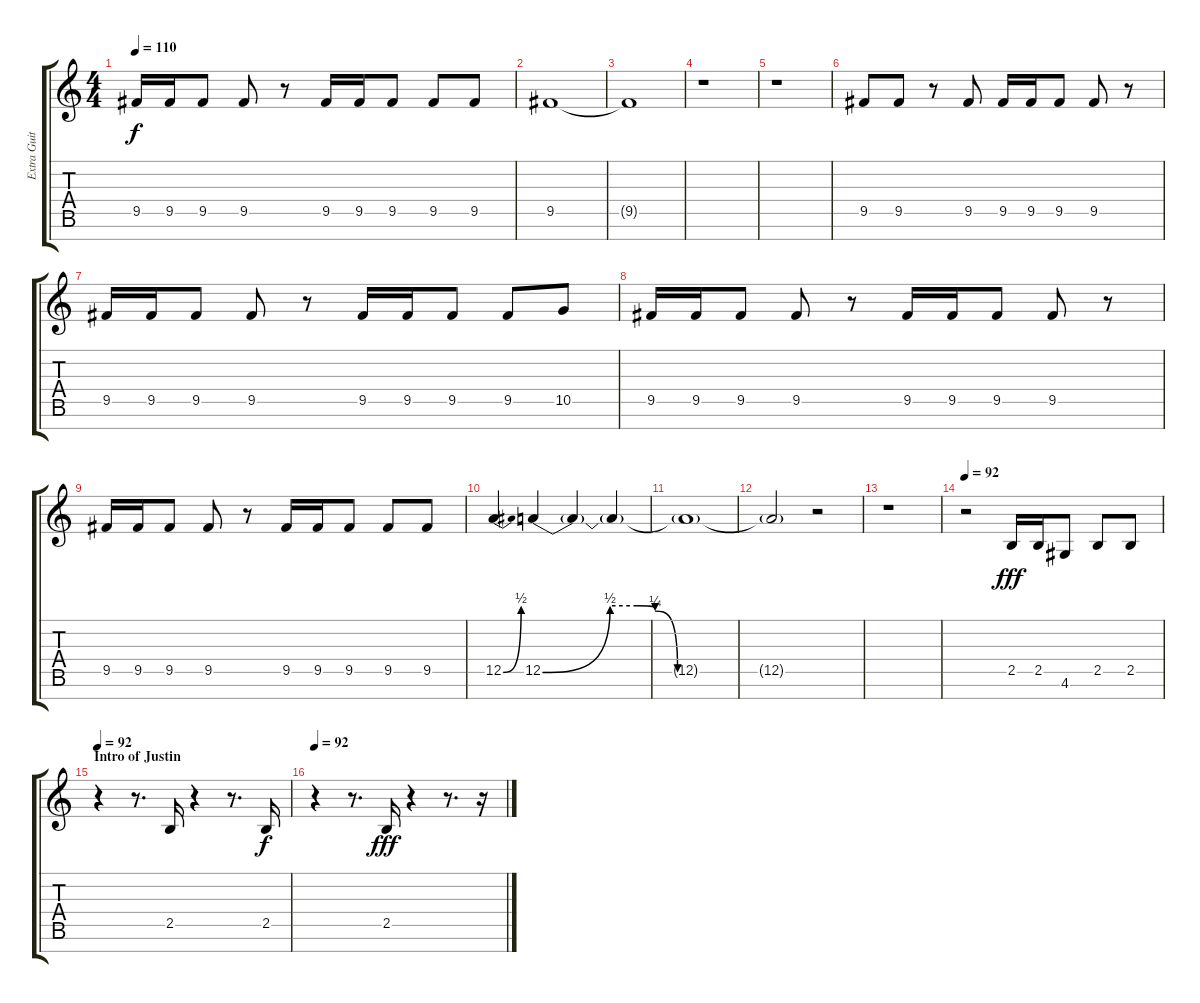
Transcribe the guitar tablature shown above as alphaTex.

\track ("Extra Guitar" "Extra Guit") {instrument distortionguitar}
\staff {score tabs}
\tuning (E4 B3 G3 D3 A2 E2 B1) {hide}
\ts (4 4)
\tempo 110
\clef g2
\ks c
9.5.16{dy f} 9.5.16 9.5.8 9.5.8 r.8 9.5.16 9.5.16 9.5.8 9.5.8 9.5.8 |
9.5.1 |
9.5{t}.1 |
r.1 |
r.1 |
9.5.8 9.5.8 r.8 9.5.8 9.5.16 9.5.16 9.5.8 9.5.8 r.8 |
9.5.16 9.5.16 9.5.8 9.5.8 r.8 9.5.16 9.5.16 9.5.8 9.5.8 10.5.8 |
9.5.16 9.5.16 9.5.8 9.5.8 r.8 9.5.16 9.5.16 9.5.8 9.5.8 r.8 |
9.5.16 9.5.16 9.5.8 9.5.8 r.8 9.5.16 9.5.16 9.5.8 9.5.8 9.5.8 |
12.5{be (bend 0 0 60 2)}.4 12.5{be (custom 0 0 15 2 21 2 25 1 30 0 35 0 45 0 60 0)}.4 12.5{t}.4 12.5{t}.4 |
12.5{t}.1 |
12.5{t}.2 r.2 |
r.1 |
\tempo 92
r.2{volume 16 instrument trumpet} 2.5.16{dy fff} 2.5.16 4.6.8 2.5.8 2.5.8 |
\section ("" "Intro of Justin")
\tempo 92
r.4 r.8{d} 2.5.16 r.4 r.8{d} 2.5.16{dy f} |
\tempo 92
r.4 r.8{d} 2.5.16{dy fff} r.4 r.8{d} r.16
